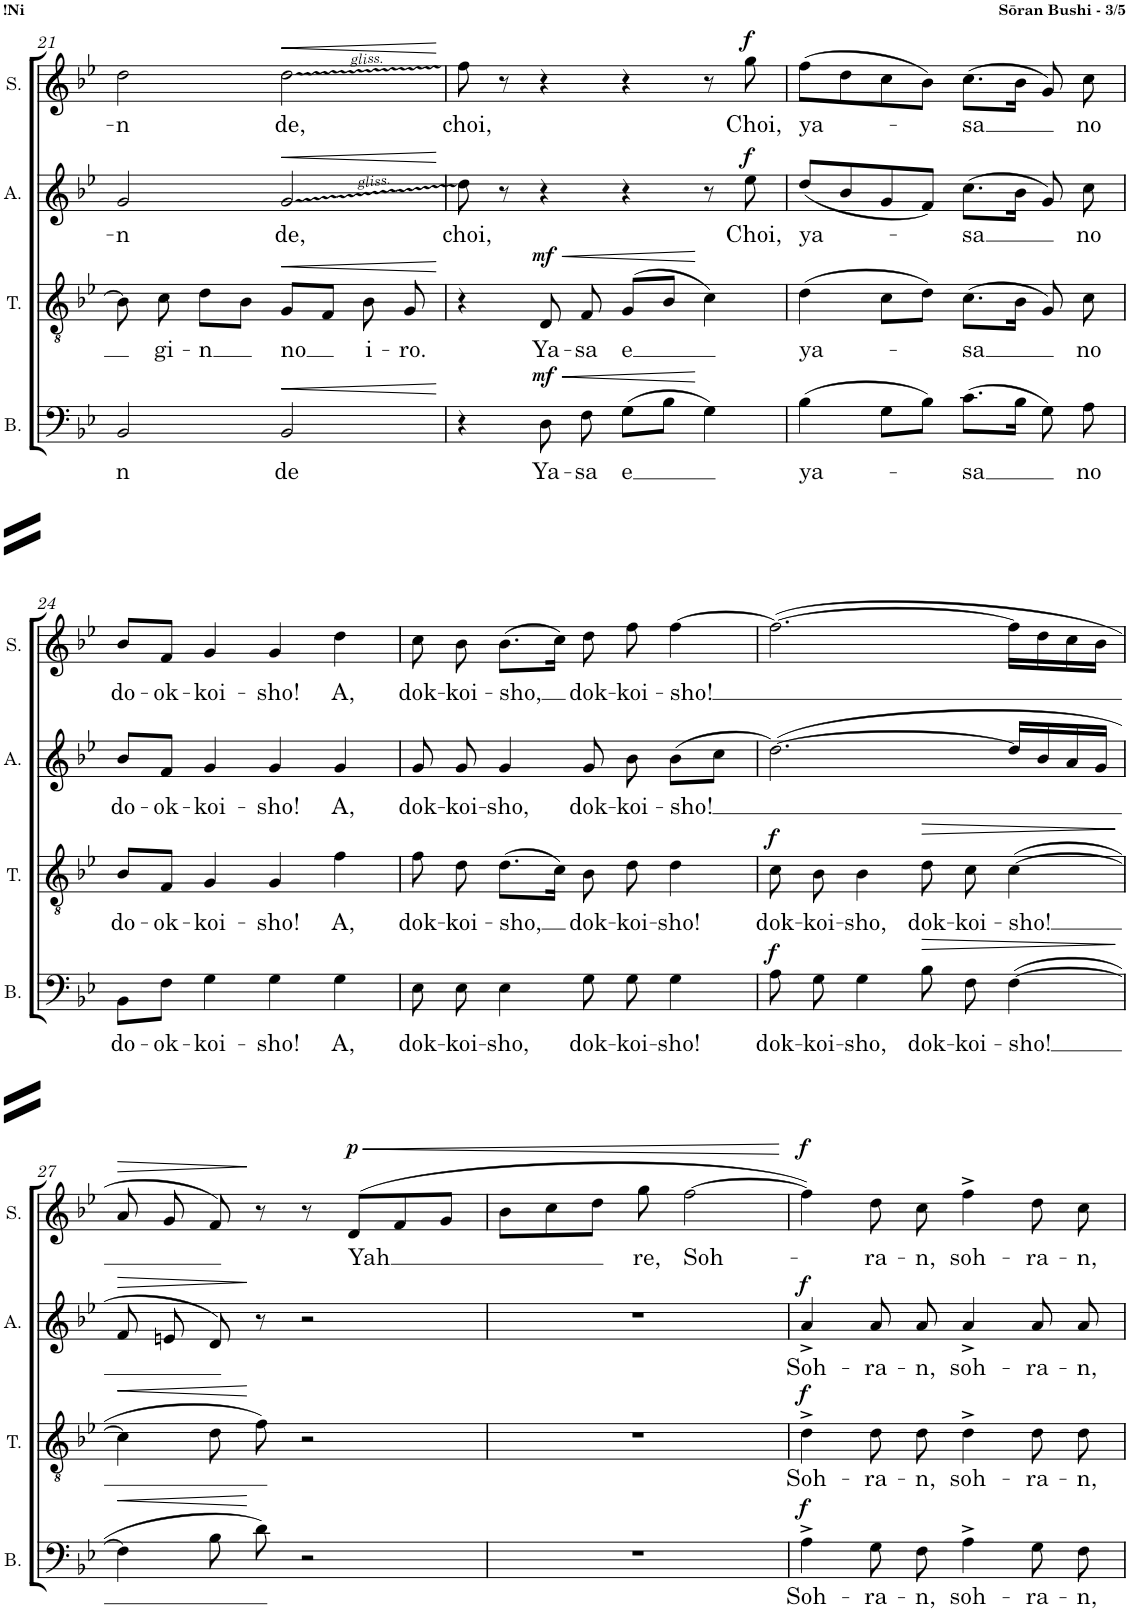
**kern	**text	**dynam	**kern	**text	**dynam	**kern	**text	**dynam	**kern	**text	**dynam
*part4	*part4	*part4	*part3	*part3	*part3	*part2	*part2	*part2	*part1	*part1	*part1
*staff4	*staff4	*staff4	*staff3	*staff3	*staff3	*staff2	*staff2	*staff2	*staff1	*staff1	*staff1
*I"Bass	*	*	*I"Tenor	*	*	*I"Alto	*	*	*I"Soprano	*	*
*I'B.	*	*	*I'T.	*	*	*I'A.	*	*	*I'S.	*	*
!!LO:PB:g=z
*clefF4	*	*	*clefGv2	*	*	*clefG2	*	*	*clefG2	*	*
*k[b-e-]	*	*	*k[b-e-]	*	*	*k[b-e-]	*	*	*k[b-e-]	*	*
*M4/4	*	*	*M4/4	*	*	*M4/4	*	*	*M4/4	*	*
=21	=21	=21	=21	=21	=21	=21	=21	=21	=21	=21	=21
!	!LO:LY:b	!	!	!	!	!	!LO:LY:b	!	!	!LO:LY:b	!
2BB-/	-n	.	8B-\]	.	.	2g/	-n	.	2dd\	-n	.
!	!	!	!	!LO:LY:b	!	!	!	!	!	!	!
.	.	.	8c\	gi-	.	.	.	.	.	.	.
!	!	!	!	!LO:LY:b	!	!	!	!	!	!	!
.	.	.	8d\L	-n	.	.	.	.	.	.	.
.	.	.	8B-\J	.	.	.	.	.	.	.	.
!	!LO:LY:b	!LO:HP:b	!	!LO:LY:b	!LO:HP:b	!	!LO:LY:b	!LO:HP:b	!	!LO:LY:b	!LO:HP:b
2BB-/	de	<	8G/L	no	<	2g/	de,	<	2dd\	de,	<
.	.	.	8F/J	.	.	.	.	.	.	.	.
!	!	!	!	!LO:LY:b	!	!	!	!	!	!	!
.	.	.	8B-\	i-	.	.	.	.	.	.	.
!	!	!	!	!LO:LY:b	!	!	!	!	!	!	!
.	.	.	8G/	-ro.	.	.	.	.	.	.	.
.	.	[	.	.	[	.	.	[	.	.	[
=22	=22	=22	=22	=22	=22	=22	=22	=22	=22	=22	=22
!	!	!	!	!	!	!	!LO:LY:b	!	!	!LO:LY:b	!
4r	.	.	4r	.	.	8dd\	choi,	.	8ff\	choi,	.
.	.	.	.	.	.	8r	.	.	8r	.	.
!	!LO:LY:b	!LO:HP:b	!	!LO:LY:b	!LO:HP:b	!	!	!	!	!	!
!	!	!LO:DY:n=1:a	!	!	!LO:DY:n=1:a	!	!	!	!	!	!
8D\	Ya-	< mf	8D/	Ya-	< mf	4r	.	.	4r	.	.
!	!LO:LY:b	!	!	!LO:LY:b	!	!	!	!	!	!	!
8F\	-sa	.	8F/	-sa	.	.	.	.	.	.	.
!	!LO:LY:b	!	!	!LO:LY:b	!	!	!	!	!	!	!
(8G\L	e	.	(8G/L	e	.	4r	.	.	4r	.	.
8B-\J	.	.	8B-/J	.	.	.	.	.	.	.	.
4G\)	.	[	4c\)	.	[	8r	.	.	8r	.	.
!	!	!	!	!	!	!	!LO:LY:b	!LO:DY:a	!	!LO:LY:b	!LO:DY:a
.	.	.	.	.	.	8ee-\	Choi,	f	8gg\	Choi,	f
=23	=23	=23	=23	=23	=23	=23	=23	=23	=23	=23	=23
!	!LO:LY:b	!	!	!LO:LY:b	!	!	!LO:LY:b	!	!	!LO:LY:b	!
(4B-\	ya-	.	(4d\	ya-	.	(8dd/L	ya-	.	(8ff\L	ya-	.
.	.	.	.	.	.	8b-/	.	.	8dd\	.	.
8G\L	.	.	8c\L	.	.	8g/	.	.	8cc\	.	.
8B-\J)	.	.	8d\J)	.	.	8f/J)	.	.	8b-\J)	.	.
!	!LO:LY:b	!	!	!LO:LY:b	!	!	!LO:LY:b	!	!	!LO:LY:b	!
(8.c\L	-sa	.	(8.c\L	-sa	.	(8.cc\L	-sa	.	(8.cc\L	-sa	.
16B-\Jk	.	.	16B-\Jk	.	.	16b-\Jk	.	.	16b-\Jk	.	.
8G\)	.	.	8G/)	.	.	8g/)	.	.	8g/)	.	.
!	!LO:LY:b	!	!	!LO:LY:b	!	!	!LO:LY:b	!	!	!LO:LY:b	!
8A\	no	.	8c\	no	.	8cc\	no	.	8cc\	no	.
!!LO:LB:g=z
=24	=24	=24	=24	=24	=24	=24	=24	=24	=24	=24	=24
!	!LO:LY:b	!	!	!LO:LY:b	!	!	!LO:LY:b	!	!	!LO:LY:b	!
8BB-\L	do-	.	8B-/L	do-	.	8b-/L	do-	.	8b-/L	do-	.
!	!LO:LY:b	!	!	!LO:LY:b	!	!	!LO:LY:b	!	!	!LO:LY:b	!
8F\J	-ok-	.	8F/J	-ok-	.	8f/J	-ok-	.	8f/J	-ok-	.
!	!LO:LY:b	!	!	!LO:LY:b	!	!	!LO:LY:b	!	!	!LO:LY:b	!
4G\	-koi-	.	4G/	-koi-	.	4g/	-koi-	.	4g/	-koi-	.
!	!LO:LY:b	!	!	!LO:LY:b	!	!	!LO:LY:b	!	!	!LO:LY:b	!
4G\	-sho!	.	4G/	-sho!	.	4g/	-sho!	.	4g/	-sho!	.
!	!LO:LY:b	!	!	!LO:LY:b	!	!	!LO:LY:b	!	!	!LO:LY:b	!
4G\	A,	.	4f\	A,	.	4g/	A,	.	4dd\	A,	.
=25	=25	=25	=25	=25	=25	=25	=25	=25	=25	=25	=25
!	!LO:LY:b	!	!	!LO:LY:b	!	!	!LO:LY:b	!	!	!LO:LY:b	!
8E-\	dok-	.	8f\	dok-	.	8g/	dok-	.	8cc\	dok-	.
!	!LO:LY:b	!	!	!LO:LY:b	!	!	!LO:LY:b	!	!	!LO:LY:b	!
8E-\	-koi-	.	8d\	-koi-	.	8g/	-koi-	.	8b-\	-koi-	.
!	!LO:LY:b	!	!	!LO:LY:b	!	!	!LO:LY:b	!	!	!LO:LY:b	!
4E-\	-sho,	.	(8.d\L	-sho,	.	4g/	-sho,	.	(8.b-\L	-sho,	.
.	.	.	16c\Jk)	.	.	.	.	.	16cc\Jk)	.	.
!	!LO:LY:b	!	!	!LO:LY:b	!	!	!LO:LY:b	!	!	!LO:LY:b	!
8G\	dok-	.	8B-\	dok-	.	8g/	dok-	.	8dd\	dok-	.
!	!LO:LY:b	!	!	!LO:LY:b	!	!	!LO:LY:b	!	!	!LO:LY:b	!
8G\	-koi-	.	8d\	-koi-	.	8b-\	-koi-	.	8ff\	-koi-	.
!	!LO:LY:b	!	!	!LO:LY:b	!	!	!LO:LY:b	!	!	!LO:LY:b	!
4G\	-sho!	.	4d\	-sho!	.	(8b-\L	-sho!	.	[4ff\	-sho!	.
.	.	.	.	.	.	8cc\J	.	.	.	.	.
=26	=26	=26	=26	=26	=26	=26	=26	=26	=26	=26	=26
!	!LO:LY:b	!LO:DY:a	!	!LO:LY:b	!LO:DY:a	!	!	!	!	!	!
8A\	dok-	f	8c\	dok-	f	([2.dd\)	.	.	(2.ff\_	.	.
!	!LO:LY:b	!	!	!LO:LY:b	!	!	!	!	!	!	!
8G\	-koi-	.	8B-\	-koi-	.	.	.	.	.	.	.
!	!LO:LY:b	!	!	!LO:LY:b	!	!	!	!	!	!	!
4G\	-sho,	.	4B-\	-sho,	.	.	.	.	.	.	.
!	!LO:LY:b	!LO:HP:b	!	!LO:LY:b	!LO:HP:b	!	!	!	!	!	!
8B-\	dok-	>	8d\	dok-	>	.	.	.	.	.	.
!	!LO:LY:b	!	!	!LO:LY:b	!	!	!	!	!	!	!
8F\	-koi-	.	8c\	-koi-	.	.	.	.	.	.	.
!	!LO:LY:b	!	!	!LO:LY:b	!	!	!	!	!	!	!
([4F\	-sho!	.	([4c\	-sho!	.	16dd/LL]	.	.	16ff\LL]	.	.
.	.	.	.	.	.	16b-/	.	.	16dd\	.	.
.	.	.	.	.	.	16a/	.	.	16cc\	.	.
.	.	.	.	.	.	16g/JJ	.	.	16b-\JJ	.	.
.	.	]	.	.	]	.	.	.	.	.	.
!!LO:LB:g=z
=27	=27	=27	=27	=27	=27	=27	=27	=27	=27	=27	=27
!	!	!LO:HP:b	!	!	!LO:HP:b	!	!	!LO:HP:b	!	!	!LO:HP:b
4F\]	.	<	4c\]	.	<	8f/	.	>	8a/	.	>
.	.	.	.	.	.	8en/	.	.	8g/	.	.
8B-\	.	.	8d\	.	.	8d/)	.	.	8f/)	.	.
8d\)	.	[	8f\)	.	[	8r	.	]	8r	.	]
2r	.	.	2r	.	.	2r	.	.	8r	.	.
!	!	!	!	!	!	!	!	!	!	!LO:LY:b	!LO:HP:b
!	!	!	!	!	!	!	!	!	!	!	!LO:DY:n=1:a
.	.	.	.	.	.	.	.	.	(8d/L	Yah	< p
.	.	.	.	.	.	.	.	.	8f/	.	.
.	.	.	.	.	.	.	.	.	8g/J	.	.
=28	=28	=28	=28	=28	=28	=28	=28	=28	=28	=28	=28
1r	.	.	1r	.	.	1r	.	.	8b-\L	.	.
.	.	.	.	.	.	.	.	.	8cc\	.	.
.	.	.	.	.	.	.	.	.	8dd\J	.	.
!	!	!	!	!	!	!	!	!	!	!LO:LY:b	!
.	.	.	.	.	.	.	.	.	8gg\	re,	.
!	!	!	!	!	!	!	!	!	!	!LO:LY:b	!
.	.	.	.	.	.	.	.	.	[2ff\	Soh-	.
.	.	.	.	.	.	.	.	.	.	.	[
=29	=29	=29	=29	=29	=29	=29	=29	=29	=29	=29	=29
!	!LO:LY:b	!LO:DY:a	!	!LO:LY:b	!LO:DY:a	!	!LO:LY:b	!LO:DY:a	!	!	!LO:DY:a
4A^\	Soh-	f	4d^\	Soh-	f	4a^/	Soh-	f	4ff\])	.	f
!	!LO:LY:b	!	!	!LO:LY:b	!	!	!LO:LY:b	!	!	!LO:LY:b	!
8G\	-ra-	.	8d\	-ra-	.	8a/	-ra-	.	8dd\	-ra-	.
!	!LO:LY:b	!	!	!LO:LY:b	!	!	!LO:LY:b	!	!	!LO:LY:b	!
8F\	-n,	.	8d\	-n,	.	8a/	-n,	.	8cc\	-n,	.
!	!LO:LY:b	!	!	!LO:LY:b	!	!	!LO:LY:b	!	!	!LO:LY:b	!
4A^\	soh-	.	4d^\	soh-	.	4a^/	soh-	.	4ff^\	soh-	.
!	!LO:LY:b	!	!	!LO:LY:b	!	!	!LO:LY:b	!	!	!LO:LY:b	!
8G\	-ra-	.	8d\	-ra-	.	8a/	-ra-	.	8dd\	-ra-	.
!	!LO:LY:b	!	!	!LO:LY:b	!	!	!LO:LY:b	!	!	!LO:LY:b	!
8F\	-n,	.	8d\	-n,	.	8a/	-n,	.	8cc\	-n,	.
=	=	=	=	=	=	=	=	=	=	=	=
*-	*-	*-	*-	*-	*-	*-	*-	*-	*-	*-	*-
